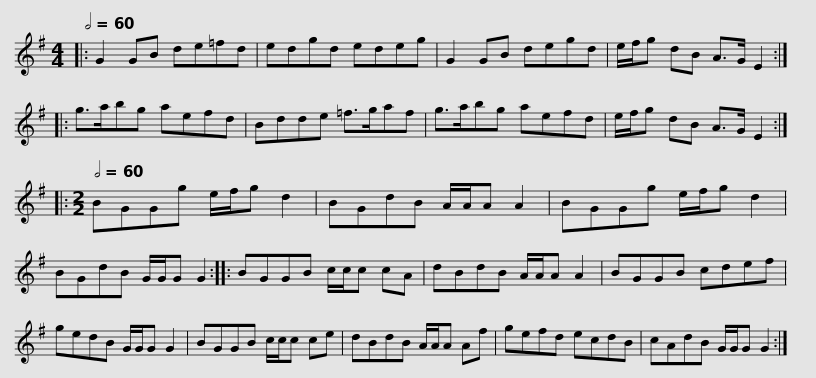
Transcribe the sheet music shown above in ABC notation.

X:1
L:1/8
Q:1/2=60
M:4/4
I:linebreak $
K:Emin
V:1 treble
V:1
|: G2 GB de=fd | edgd edeg | G2 GB degd | e/f/g dB A>G E2 :: g>abg aefd |$ %5
 Bdde =f>gaf | g>abg aefd | e/f/g dB A>G E2 ::[M:2/2][Q:1/2=60] BGGg e/f/g d2 | BGdB A/A/A A2 |$ %10
 BGGg e/f/g d2 | BGdB G/G/G G2 :: BGGB c/c/c cA | dBdB A/A/A A2 | BGGB cdef |$ %15
 gedB G/G/G G2 | BGGB c/c/c ce | dBdB A/A/A Af | gefd ecdB | cAdB G/G/G G2 :| %20
